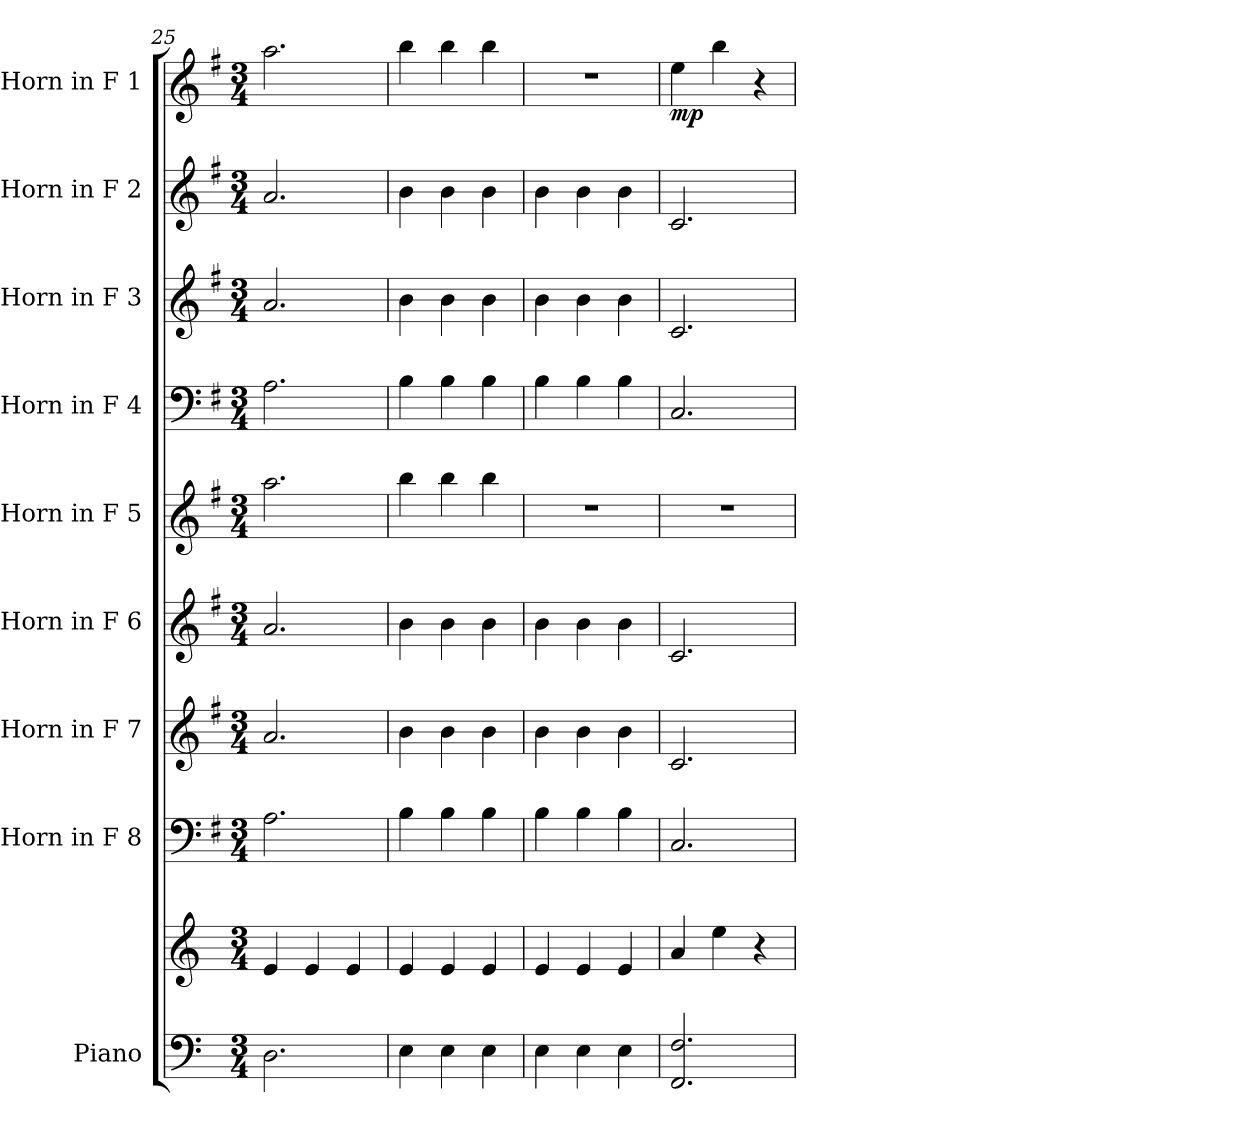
**kern	**kern	**kern	**kern	**kern	**kern	**kern	**kern	**kern	**kern	**dynam
*part9	*part9	*part8	*part7	*part6	*part5	*part4	*part3	*part2	*part1	*part1
*staff10	*staff9	*staff8	*staff7	*staff6	*staff5	*staff4	*staff3	*staff2	*staff1	*staff1
*I"Piano	*	*I"Horn in F 8	*I"Horn in F 7	*I"Horn in F 6	*I"Horn in F 5	*I"Horn in F 4	*I"Horn in F 3	*I"Horn in F 2	*I"Horn in F 1	*
*I'Pno.	*	*	*	*	*	*	*	*	*	*
*clefF4	*clefG2	*clefF4	*clefG2	*clefG2	*clefG2	*clefF4	*clefG2	*clefG2	*clefG2	*
*	*	*ITrd4c7	*ITrd4c7	*ITrd4c7	*ITrd4c7	*ITrd4c7	*ITrd4c7	*ITrd4c7	*ITrd4c7	*
*k[]	*k[]	*k[]	*k[]	*k[]	*k[]	*k[]	*k[]	*k[]	*k[]	*
*M3/4	*M3/4	*M3/4	*M3/4	*M3/4	*M3/4	*M3/4	*M3/4	*M3/4	*M3/4	*
=25	=25	=25	=25	=25	=25	=25	=25	=25	=25	=25
2.D\	4e/	2.D\	2.d/	2.d/	2.dd\	2.D\	2.d/	2.d/	2.dd\	.
.	4e/	.	.	.	.	.	.	.	.	.
.	4e/	.	.	.	.	.	.	.	.	.
=26	=26	=26	=26	=26	=26	=26	=26	=26	=26	=26
4E\	4e/	4E\	4e\	4e\	4ee\	4E\	4e\	4e\	4ee\	.
4E\	4e/	4E\	4e\	4e\	4ee\	4E\	4e\	4e\	4ee\	.
4E\	4e/	4E\	4e\	4e\	4ee\	4E\	4e\	4e\	4ee\	.
=27	=27	=27	=27	=27	=27	=27	=27	=27	=27	=27
4E\	4e/	4E\	4e\	4e\	2.r	4E\	4e\	4e\	2.r	.
4E\	4e/	4E\	4e\	4e\	.	4E\	4e\	4e\	.	.
4E\	4e/	4E\	4e\	4e\	.	4E\	4e\	4e\	.	.
=28	=28	=28	=28	=28	=28	=28	=28	=28	=28	=28
!	!	!	!	!	!	!	!	!	!	!LO:DY:b
2.FF/ 2.F/	4a/	2.FF/	2.F/	2.F/	2.r	2.FF/	2.F/	2.F/	4a\	mp
.	4ee\	.	.	.	.	.	.	.	4ee\	.
.	4r	.	.	.	.	.	.	.	4r	.
=	=	=	=	=	=	=	=	=	=	=
*-	*-	*-	*-	*-	*-	*-	*-	*-	*-	*-
